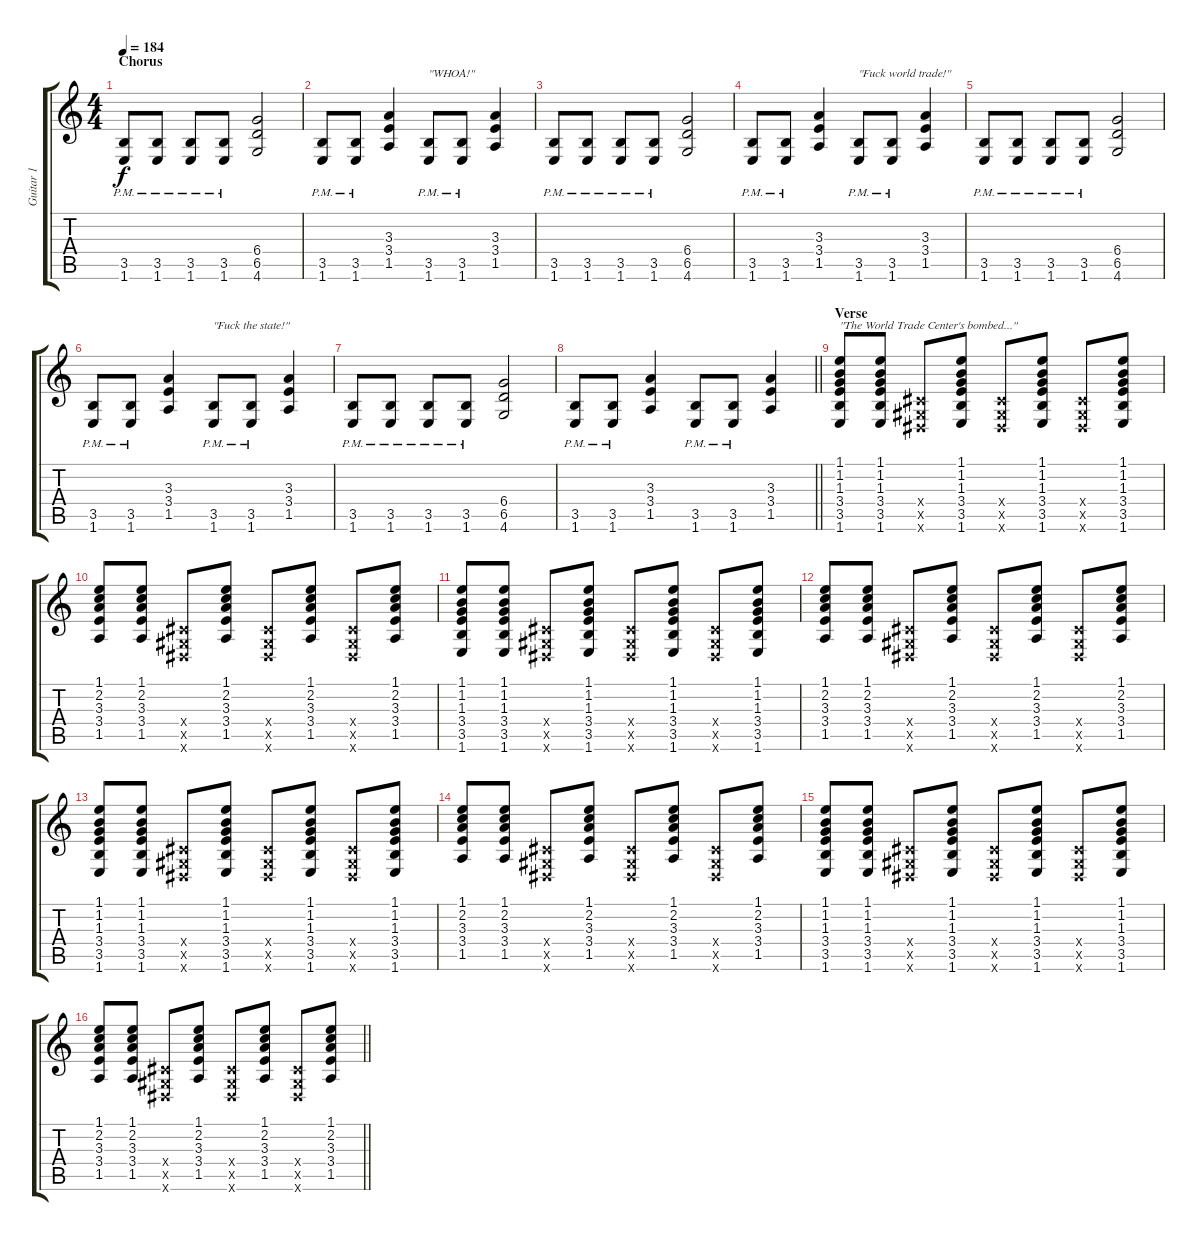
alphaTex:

\track ("Guitar 1" "Guitar 1") {instrument electricguitarclean}
\staff {score tabs}
\tuning (Eb4 Bb3 Gb3 Db3 Ab2 Eb2) {hide}
\ts (4 4)
\section ("" "Chorus")
\tempo 184
\clef g2
\ks c
(3.5{pm} 1.6{pm}).8{dy f instrument overdrivenguitar} (3.5{pm} 1.6{pm}).8 (3.5{pm} 1.6{pm}).8 (3.5{pm} 1.6{pm}).8 (6.4 6.5 4.6).2 |
(3.5{pm} 1.6{pm}).8 (3.5{pm} 1.6{pm}).8 (3.3 3.4 1.5).4 (3.5{pm} 1.6{pm}).8{txt "\"WHOA!\""} (3.5{pm} 1.6{pm}).8 (3.3 3.4 1.5).4 |
(3.5{pm} 1.6{pm}).8 (3.5{pm} 1.6{pm}).8 (3.5{pm} 1.6{pm}).8 (3.5{pm} 1.6{pm}).8 (6.4 6.5 4.6).2 |
(3.5{pm} 1.6{pm}).8 (3.5{pm} 1.6{pm}).8 (3.3 3.4 1.5).4 (3.5{pm} 1.6{pm}).8{txt "\"Fuck world trade!\""} (3.5{pm} 1.6{pm}).8 (3.3 3.4 1.5).4 |
(3.5{pm} 1.6{pm}).8 (3.5{pm} 1.6{pm}).8 (3.5{pm} 1.6{pm}).8 (3.5{pm} 1.6{pm}).8 (6.4 6.5 4.6).2 |
(3.5{pm} 1.6{pm}).8 (3.5{pm} 1.6{pm}).8 (3.3 3.4 1.5).4 (3.5{pm} 1.6{pm}).8{txt "\"Fuck the state!\""} (3.5{pm} 1.6{pm}).8 (3.3 3.4 1.5).4 |
(3.5{pm} 1.6{pm}).8 (3.5{pm} 1.6{pm}).8 (3.5{pm} 1.6{pm}).8 (3.5{pm} 1.6{pm}).8 (6.4 6.5 4.6).2 |
\barLineRight lightlight
(3.5{pm} 1.6{pm}).8 (3.5{pm} 1.6{pm}).8 (3.3 3.4 1.5).4 (3.5{pm} 1.6{pm}).8 (3.5{pm} 1.6{pm}).8 (3.3 3.4 1.5).4 |
\section ("" "Verse")
(1.1 1.2 1.3 3.4 3.5 1.6).8{txt "\"The World Trade Center's bombed...\"" instrument electricguitarclean} (1.1 1.2 1.3 3.4 3.5 1.6).8 (0.4{x} 0.5{x} 0.6{x}).8 (1.1 1.2 1.3 3.4 3.5 1.6).8 (0.4{x} 0.5{x} 0.6{x}).8 (1.1 1.2 1.3 3.4 3.5 1.6).8 (0.4{x} 0.5{x} 0.6{x}).8 (1.1 1.2 1.3 3.4 3.5 1.6).8 |
(1.1 2.2 3.3 3.4 1.5).8 (1.1 2.2 3.3 3.4 1.5).8 (0.4{x} 0.5{x} 0.6{x}).8 (1.1 2.2 3.3 3.4 1.5).8 (0.4{x} 0.5{x} 0.6{x}).8 (1.1 2.2 3.3 3.4 1.5).8 (0.4{x} 0.5{x} 0.6{x}).8 (1.1 2.2 3.3 3.4 1.5).8 |
(1.1 1.2 1.3 3.4 3.5 1.6).8 (1.1 1.2 1.3 3.4 3.5 1.6).8 (0.4{x} 0.5{x} 0.6{x}).8 (1.1 1.2 1.3 3.4 3.5 1.6).8 (0.4{x} 0.5{x} 0.6{x}).8 (1.1 1.2 1.3 3.4 3.5 1.6).8 (0.4{x} 0.5{x} 0.6{x}).8 (1.1 1.2 1.3 3.4 3.5 1.6).8 |
(1.1 2.2 3.3 3.4 1.5).8 (1.1 2.2 3.3 3.4 1.5).8 (0.4{x} 0.5{x} 0.6{x}).8 (1.1 2.2 3.3 3.4 1.5).8 (0.4{x} 0.5{x} 0.6{x}).8 (1.1 2.2 3.3 3.4 1.5).8 (0.4{x} 0.5{x} 0.6{x}).8 (1.1 2.2 3.3 3.4 1.5).8 |
(1.1 1.2 1.3 3.4 3.5 1.6).8 (1.1 1.2 1.3 3.4 3.5 1.6).8 (0.4{x} 0.5{x} 0.6{x}).8 (1.1 1.2 1.3 3.4 3.5 1.6).8 (0.4{x} 0.5{x} 0.6{x}).8 (1.1 1.2 1.3 3.4 3.5 1.6).8 (0.4{x} 0.5{x} 0.6{x}).8 (1.1 1.2 1.3 3.4 3.5 1.6).8 |
(1.1 2.2 3.3 3.4 1.5).8 (1.1 2.2 3.3 3.4 1.5).8 (0.4{x} 0.5{x} 0.6{x}).8 (1.1 2.2 3.3 3.4 1.5).8 (0.4{x} 0.5{x} 0.6{x}).8 (1.1 2.2 3.3 3.4 1.5).8 (0.4{x} 0.5{x} 0.6{x}).8 (1.1 2.2 3.3 3.4 1.5).8 |
(1.1 1.2 1.3 3.4 3.5 1.6).8 (1.1 1.2 1.3 3.4 3.5 1.6).8 (0.4{x} 0.5{x} 0.6{x}).8 (1.1 1.2 1.3 3.4 3.5 1.6).8 (0.4{x} 0.5{x} 0.6{x}).8 (1.1 1.2 1.3 3.4 3.5 1.6).8 (0.4{x} 0.5{x} 0.6{x}).8 (1.1 1.2 1.3 3.4 3.5 1.6).8 |
\barLineRight lightlight
(1.1 2.2 3.3 3.4 1.5).8 (1.1 2.2 3.3 3.4 1.5).8 (0.4{x} 0.5{x} 0.6{x}).8 (1.1 2.2 3.3 3.4 1.5).8 (0.4{x} 0.5{x} 0.6{x}).8 (1.1 2.2 3.3 3.4 1.5).8 (0.4{x} 0.5{x} 0.6{x}).8 (1.1 2.2 3.3 3.4 1.5).8
